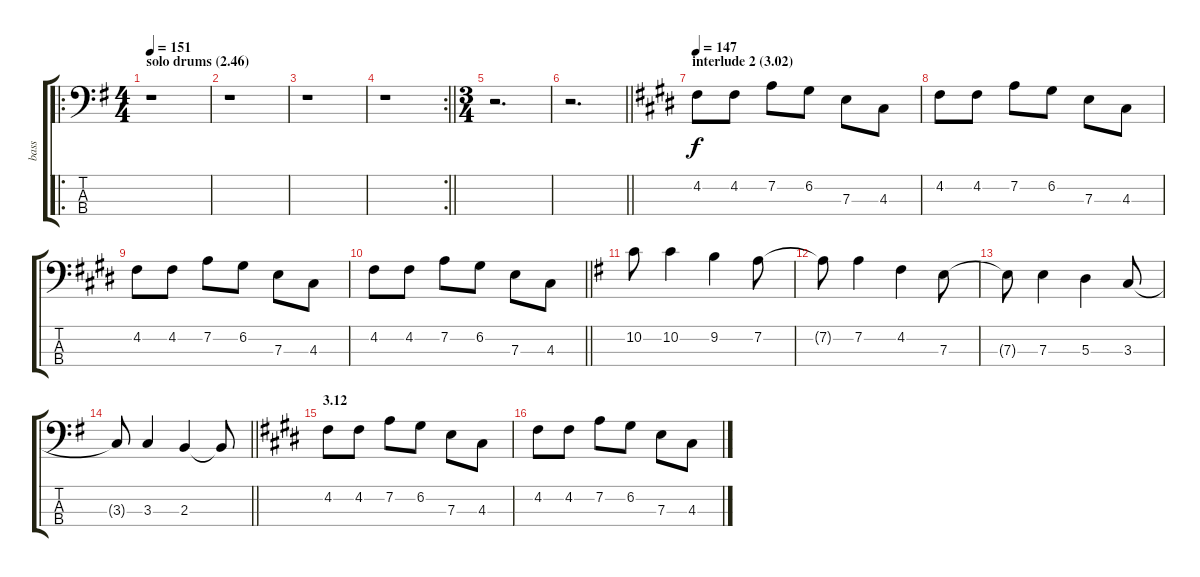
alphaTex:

\track ("bass" "bass") {instrument electricbassfinger}
\staff {score tabs}
\tuning (G2 D2 A1 E1) {hide}
\ro
\ts (4 4)
\section ("" "solo drums (2.46)")
\tempo 151
\clef f4
\ks g
r.1{dy f} |
r.1 |
r.1 |
\rc 2
\barLineRight lightlight
r.1 |
\ts (3 4)
r.2{d} |
\barLineRight lightlight
r.2{d} |
\section ("" "interlude 2 (3.02)")
\tempo 147
\ks e
4.2.8 4.2.8 7.2.8 6.2.8 7.3.8 4.3.8 |
4.2.8 4.2.8 7.2.8 6.2.8 7.3.8 4.3.8 |
4.2.8 4.2.8 7.2.8 6.2.8 7.3.8 4.3.8 |
\barLineRight lightlight
4.2.8 4.2.8 7.2.8 6.2.8 7.3.8 4.3.8 |
\ks g
10.2.8 10.2.4 9.2.4 7.2.8 |
7.2{t}.8 7.2.4 4.2.4 7.3.8 |
7.3{t}.8 7.3.4 5.3.4 3.3.8 |
\barLineRight lightlight
3.3{t}.8 3.3.4 2.3.4 2.3{t}.8 |
\section ("" "3.12")
\ks e
4.2.8 4.2.8 7.2.8 6.2.8 7.3.8 4.3.8 |
4.2.8 4.2.8 7.2.8 6.2.8 7.3.8 4.3.8
